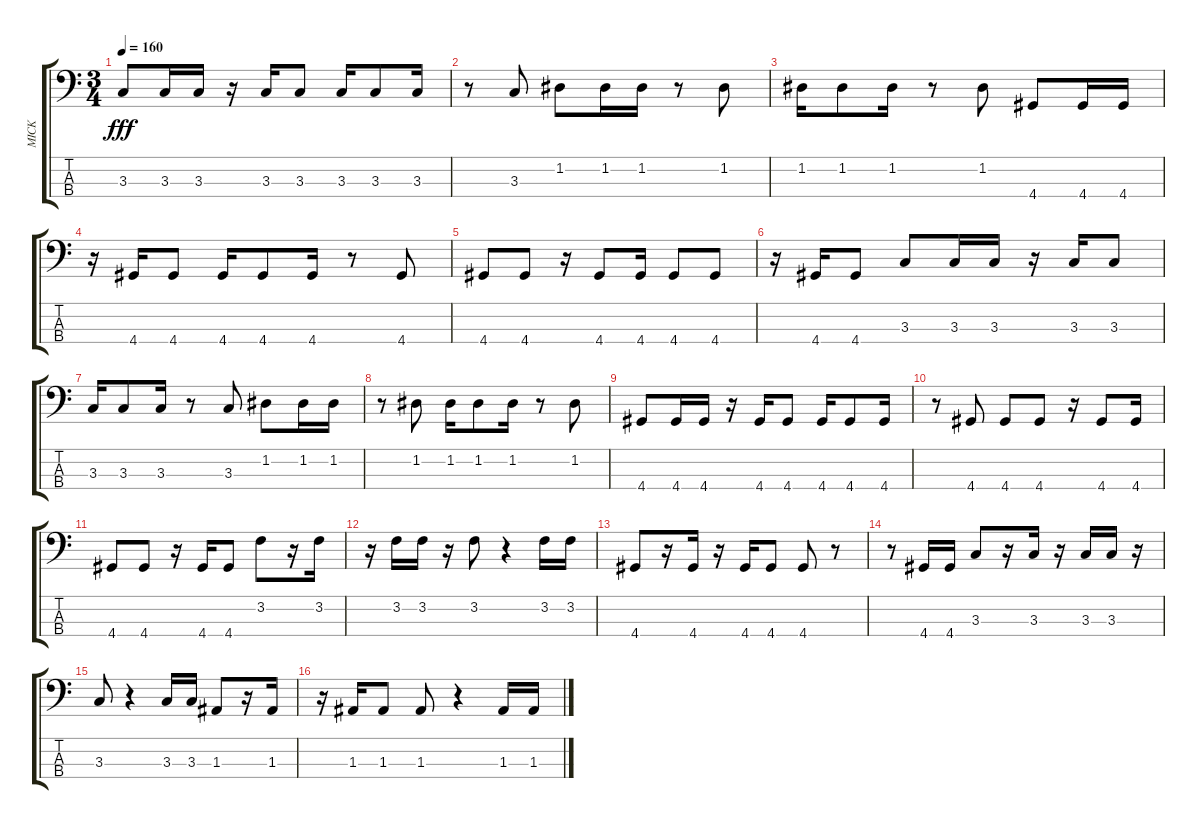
\track ("MICK" "MICK") {instrument distortionguitar}
\staff {score tabs}
\tuning (G2 D2 A1 E1) {hide}
\ts (3 4)
\tempo 160
\clef f4
\ks c
3.3.8{dy fff} 3.3.16 3.3.16 r.16 3.3.16 3.3.8 3.3.16 3.3.8 3.3.16 |
r.8 3.3.8 1.2.8 1.2.16 1.2.16 r.8 1.2.8 |
1.2.16 1.2.8 1.2.16 r.8 1.2.8 4.4.8 4.4.16 4.4.16 |
r.16 4.4.16 4.4.8 4.4.16 4.4.8 4.4.16 r.8 4.4.8 |
4.4.8 4.4.8 r.16 4.4.8 4.4.16 4.4.8 4.4.8 |
r.16 4.4.16 4.4.8 3.3.8 3.3.16 3.3.16 r.16 3.3.16 3.3.8 |
3.3.16 3.3.8 3.3.16 r.8 3.3.8 1.2.8 1.2.16 1.2.16 |
r.8 1.2.8 1.2.16 1.2.8 1.2.16 r.8 1.2.8 |
4.4.8 4.4.16 4.4.16 r.16 4.4.16 4.4.8 4.4.16 4.4.8 4.4.16 |
r.8 4.4.8 4.4.8 4.4.8 r.16 4.4.8 4.4.16 |
4.4.8 4.4.8 r.16 4.4.16 4.4.8 3.2.8 r.16 3.2.16 |
r.16 3.2.16 3.2.16 r.16 3.2.8 r.4 3.2.16 3.2.16 |
4.4.8 r.16 4.4.16 r.16 4.4.16 4.4.8 4.4.8 r.8 |
r.8 4.4.16 4.4.16 3.3.8 r.16 3.3.16 r.16 3.3.16 3.3.16 r.16 |
3.3.8 r.4 3.3.16 3.3.16 1.3.8 r.16 1.3.16 |
r.16 1.3.16 1.3.8 1.3.8 r.4 1.3.16 1.3.16
